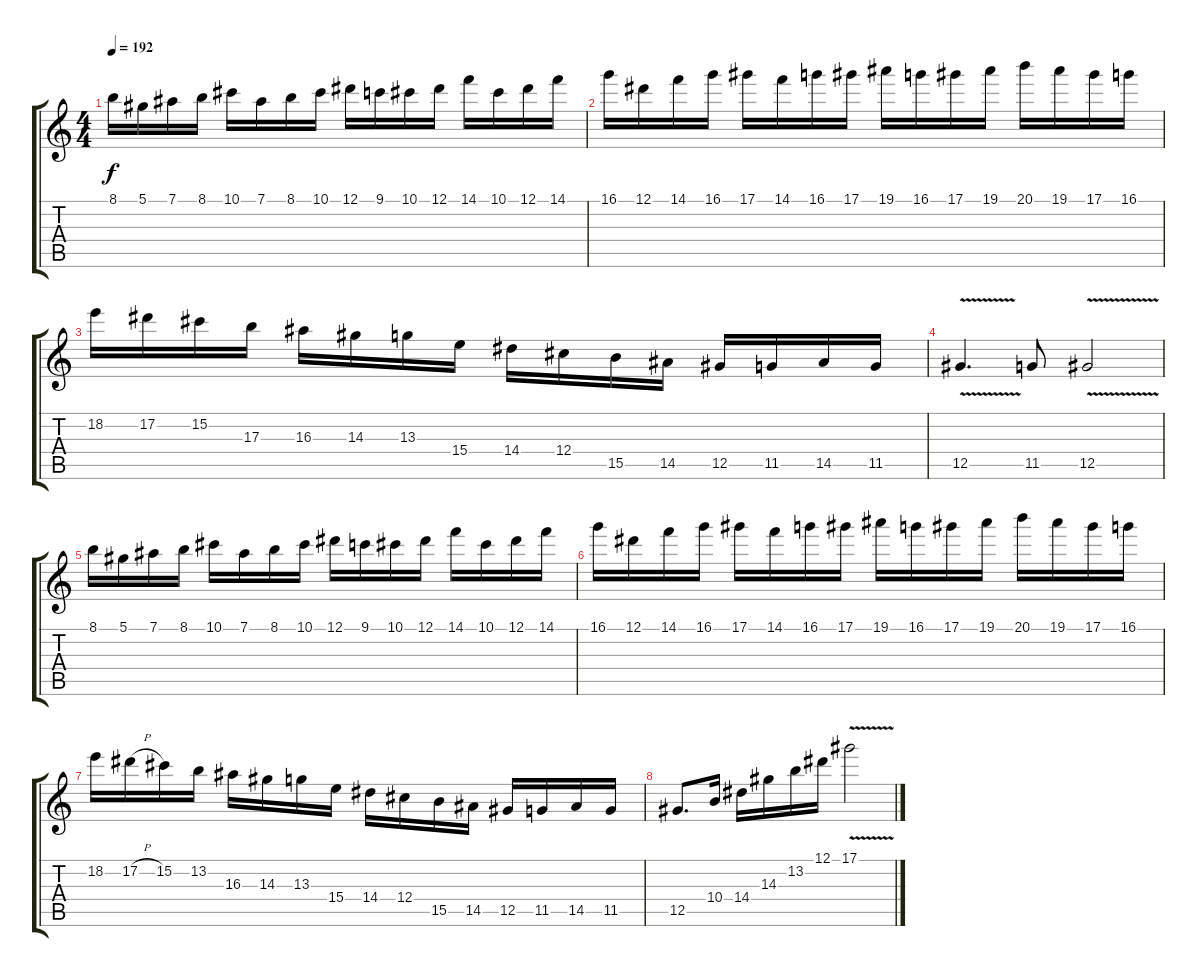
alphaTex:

\track "" {instrument overdrivenguitar}
\staff {score tabs}
\tuning (Eb4 Bb3 Gb3 Db3 Ab2 Eb2) {hide}
\ts (4 4)
\tempo 192
\clef g2
\ks c
8.1.16{dy f} 5.1.16 7.1.16 8.1.16 10.1.16 7.1.16 8.1.16 10.1.16 12.1.16 9.1.16 10.1.16 12.1.16 14.1.16 10.1.16 12.1.16 14.1.16 |
16.1.16 12.1.16 14.1.16 16.1.16 17.1.16 14.1.16 16.1.16 17.1.16 19.1.16 16.1.16 17.1.16 19.1.16 20.1.16 19.1.16 17.1.16 16.1.16 |
18.2.16 17.2.16 15.2.16 17.3.16 16.3.16 14.3.16 13.3.16 15.4.16 14.4.16 12.4.16 15.5.16 14.5.16 12.5.16 11.5.16 14.5.16 11.5.16 |
12.5{v}.4{d} 11.5.8 12.5{v}.2 |
8.1.16 5.1.16 7.1.16 8.1.16 10.1.16 7.1.16 8.1.16 10.1.16 12.1.16 9.1.16 10.1.16 12.1.16 14.1.16 10.1.16 12.1.16 14.1.16 |
16.1.16 12.1.16 14.1.16 16.1.16 17.1.16 14.1.16 16.1.16 17.1.16 19.1.16 16.1.16 17.1.16 19.1.16 20.1.16 19.1.16 17.1.16 16.1.16 |
18.2.16 17.2{h}.16 15.2.16 13.2.16 16.3.16 14.3.16 13.3.16 15.4.16 14.4.16 12.4.16 15.5.16 14.5.16 12.5.16 11.5.16 14.5.16 11.5.16 |
12.5.8{d} 10.4.16 14.4.16 14.3.16 13.2.16 12.1.16 17.1{v}.2
